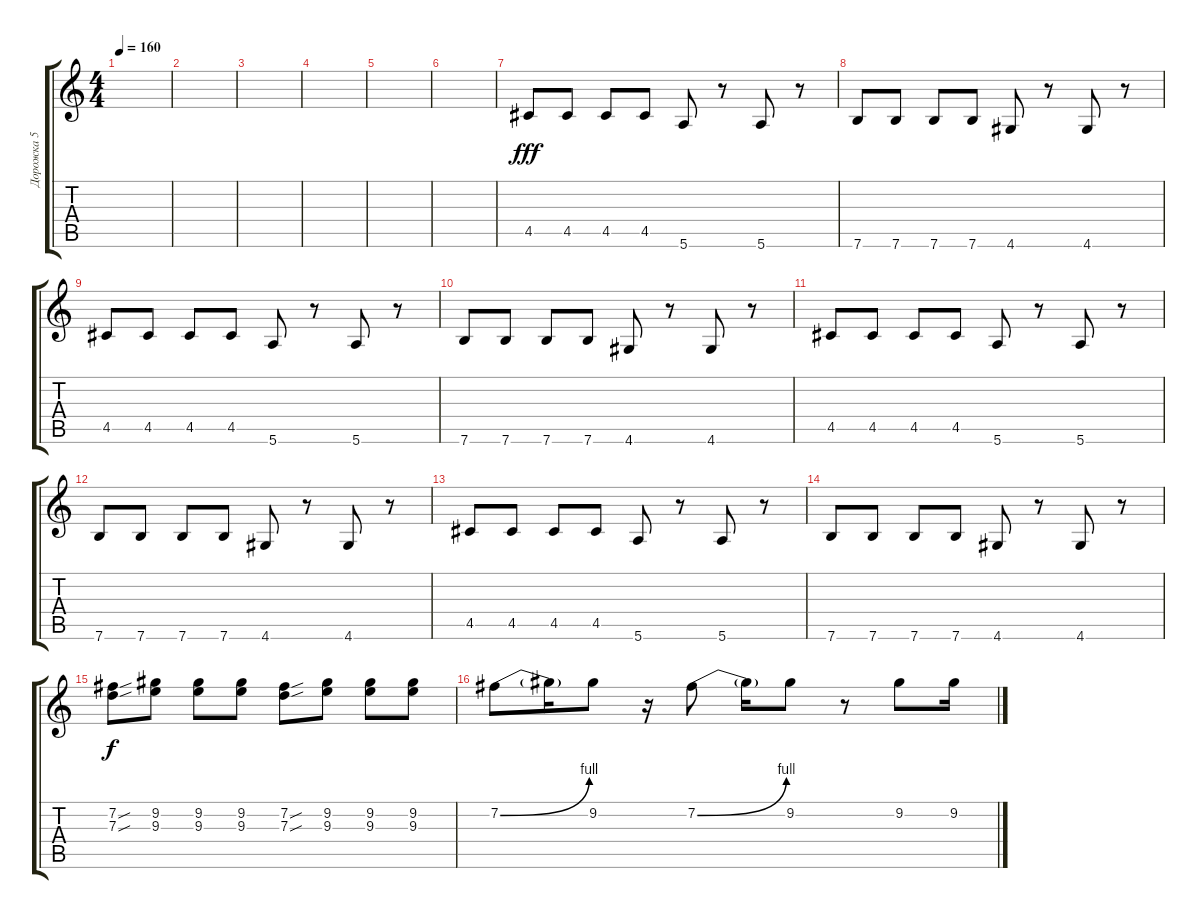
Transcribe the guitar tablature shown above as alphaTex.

\track ("Дорожка 5" "Дорожка 5") {instrument distortionguitar}
\staff {score tabs}
\tuning (E4 B3 G3 D3 A2 E2) {hide}
\ts (4 4)
\tempo 160
\clef g2
\ks c
|
|
|
|
|
|
4.5.8{dy fff} 4.5.8 4.5.8 4.5.8 5.6.8 r.8 5.6.8 r.8 |
7.6.8 7.6.8 7.6.8 7.6.8 4.6.8 r.8 4.6.8 r.8 |
4.5.8 4.5.8 4.5.8 4.5.8 5.6.8 r.8 5.6.8 r.8 |
7.6.8 7.6.8 7.6.8 7.6.8 4.6.8 r.8 4.6.8 r.8 |
4.5.8 4.5.8 4.5.8 4.5.8 5.6.8 r.8 5.6.8 r.8 |
7.6.8 7.6.8 7.6.8 7.6.8 4.6.8 r.8 4.6.8 r.8 |
4.5.8 4.5.8 4.5.8 4.5.8 5.6.8 r.8 5.6.8 r.8 |
7.6.8 7.6.8 7.6.8 7.6.8 4.6.8 r.8 4.6.8 r.8 |
(7.2{sou} 7.3{sou}).8{dy f} (9.2 9.3).8 (9.2 9.3).8 (9.2 9.3).8 (7.2{sou} 7.3{sou}).8 (9.2 9.3).8 (9.2 9.3).8 (9.2 9.3).8 |
7.2{be (bend 0 0 60 4)}.8 7.2{t}.16 9.2.8 r.16 7.2{be (bend 0 0 60 4)}.8 7.2{t}.16 9.2.8 r.8 9.2.8 9.2.16
